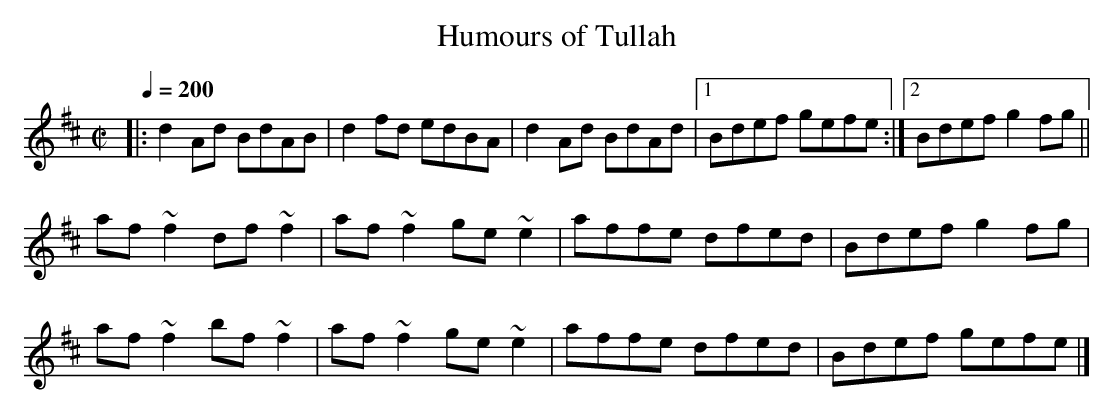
X:1
T:Humours of Tullah
M:C|
L:1/8
Q:1/4=200
K:D
|:d2Ad BdAB|d2fd edBA|d2Ad BdAd|1 Bdef gefe:|2 Bdef g2fg||
af~f2 df~f2|af~f2 ge~e2|affe dfed|Bdef g2fg|
af~f2 bf~f2|af~f2 ge~e2|affe dfed|Bdef gefe|]
